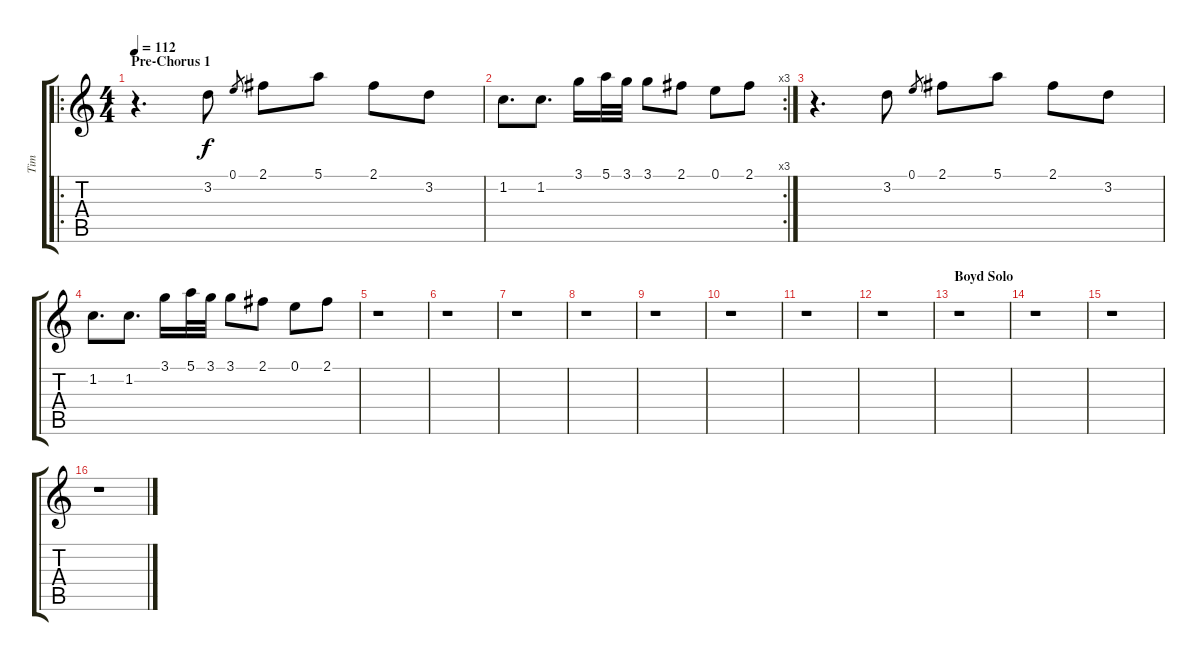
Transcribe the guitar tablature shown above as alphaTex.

\track ("Tim" "Tim") {instrument acousticguitarsteel}
\staff {score tabs}
\tuning (E4 B3 G3 D3 A2 E2) {hide}
\ro
\ts (4 4)
\section ("" "Pre-Chorus 1")
\tempo 112
\clef g2
\ks c
r.4{d dy f} 3.2.8 0.1.8{gr} 2.1.8 5.1.8 2.1.8 3.2.8 |
\rc 3
1.2.8{d} 1.2.8{d} 3.1.16 5.1.32 3.1.32 3.1.8 2.1.8 0.1.8 2.1.8 |
r.4{d} 3.2.8 0.1.8{gr} 2.1.8 5.1.8 2.1.8 3.2.8 |
1.2.8{d} 1.2.8{d} 3.1.16 5.1.32 3.1.32 3.1.8 2.1.8 0.1.8 2.1.8 |
r.1 |
r.1 |
r.1 |
r.1 |
r.1 |
r.1 |
r.1 |
r.1 |
\section ("" "Boyd Solo")
r.1 |
r.1 |
r.1 |
r.1
